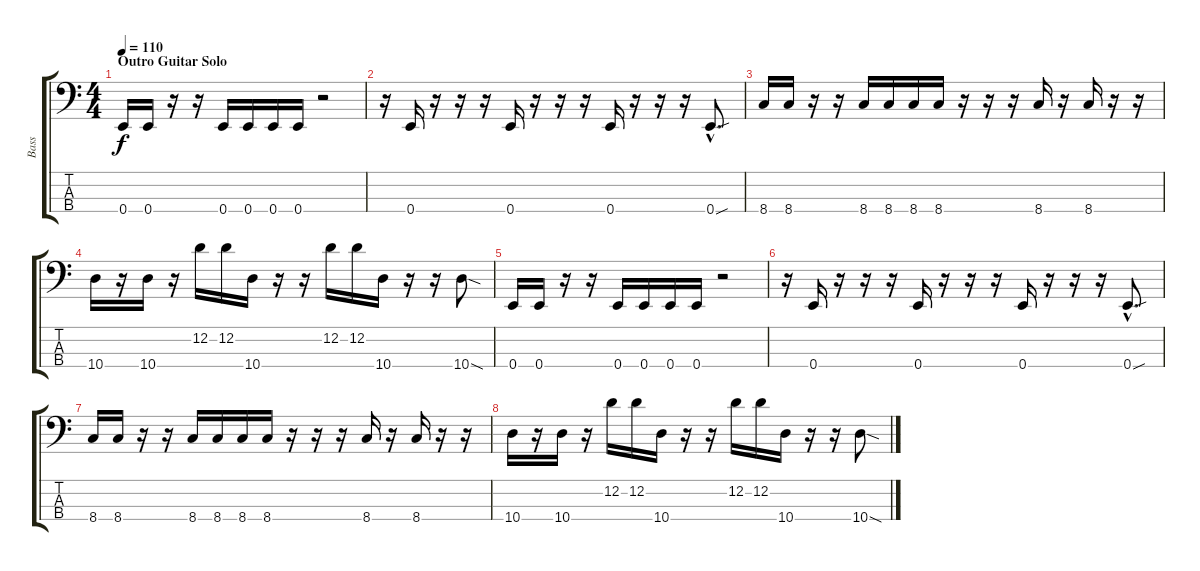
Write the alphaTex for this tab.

\track ("Bass" "Bass") {instrument electricbassfinger}
\staff {score tabs}
\tuning (G2 D2 A1 E1) {hide}
\ts (4 4)
\section ("" "Outro Guitar Solo")
\tempo 110
\clef f4
\ks c
0.4.16{dy f} 0.4.16 r.16 r.16 0.4.16 0.4.16 0.4.16 0.4.16 r.2 |
r.16 0.4.16 r.16 r.16 r.16 0.4.16 r.16 r.16 r.16 0.4.16 r.16 r.16 r.16 0.4{sou hac}.8{d} |
8.4.16 8.4.16 r.16 r.16 8.4.16 8.4.16 8.4.16 8.4.16 r.16 r.16 r.16 8.4.16 r.16 8.4.16 r.16 r.16 |
10.4.16 r.16 10.4.16 r.16 12.2.16 12.2.16 10.4.16 r.16 r.16 12.2.16 12.2.16 10.4.16 r.16 r.16 10.4{sod}.8 |
0.4.16 0.4.16 r.16 r.16 0.4.16 0.4.16 0.4.16 0.4.16 r.2 |
r.16 0.4.16 r.16 r.16 r.16 0.4.16 r.16 r.16 r.16 0.4.16 r.16 r.16 r.16 0.4{sou hac}.8{d} |
8.4.16 8.4.16 r.16 r.16 8.4.16 8.4.16 8.4.16 8.4.16 r.16 r.16 r.16 8.4.16 r.16 8.4.16 r.16 r.16 |
10.4.16 r.16 10.4.16 r.16 12.2.16 12.2.16 10.4.16 r.16 r.16 12.2.16 12.2.16 10.4.16 r.16 r.16 10.4{sod}.8
